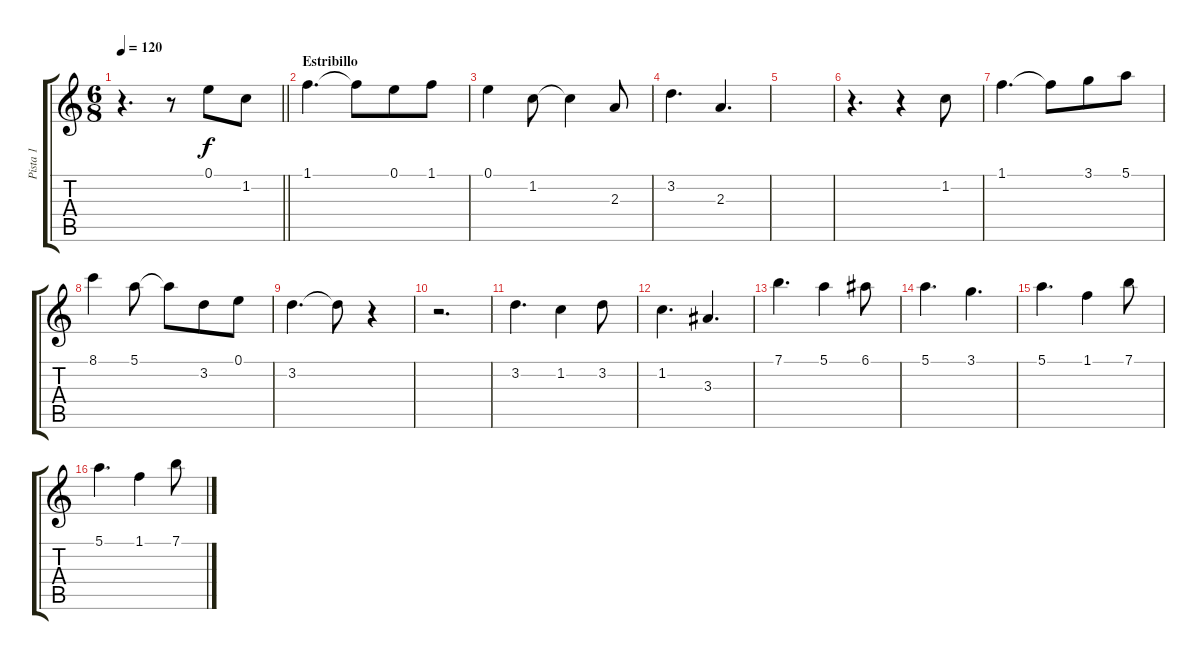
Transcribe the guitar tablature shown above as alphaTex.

\track ("Pista 1" "Pista 1") {instrument acousticguitarsteel}
\staff {score tabs}
\tuning (E4 B3 G3 D3 A2 E2) {hide}
\ts (6 8)
\tempo 120
\clef g2
\barLineRight lightlight
\ks c
r.4{d dy f} r.8 0.1.8 1.2.8 |
\section ("" "Estribillo")
1.1.4{d} 1.1{t}.8 0.1.8 1.1.8 |
0.1.4 1.2.8 1.2{t}.4 2.3.8 |
3.2.4{d} 2.3.4{d} |
|
r.4{d} r.4 1.2.8 |
1.1.4{d} 1.1{t}.8 3.1.8 5.1.8 |
8.1.4 5.1.8 5.1{t}.8 3.2.8 0.1.8 |
3.2.4{d} 3.2{t}.8 r.4 |
r.2{d} |
3.2.4{d} 1.2.4 3.2.8 |
1.2.4{d} 3.3.4{d} |
7.1.4{d} 5.1.4 6.1.8 |
5.1.4{d} 3.1.4{d} |
5.1.4{d} 1.1.4 7.1.8 |
5.1.4{d} 1.1.4 7.1.8
